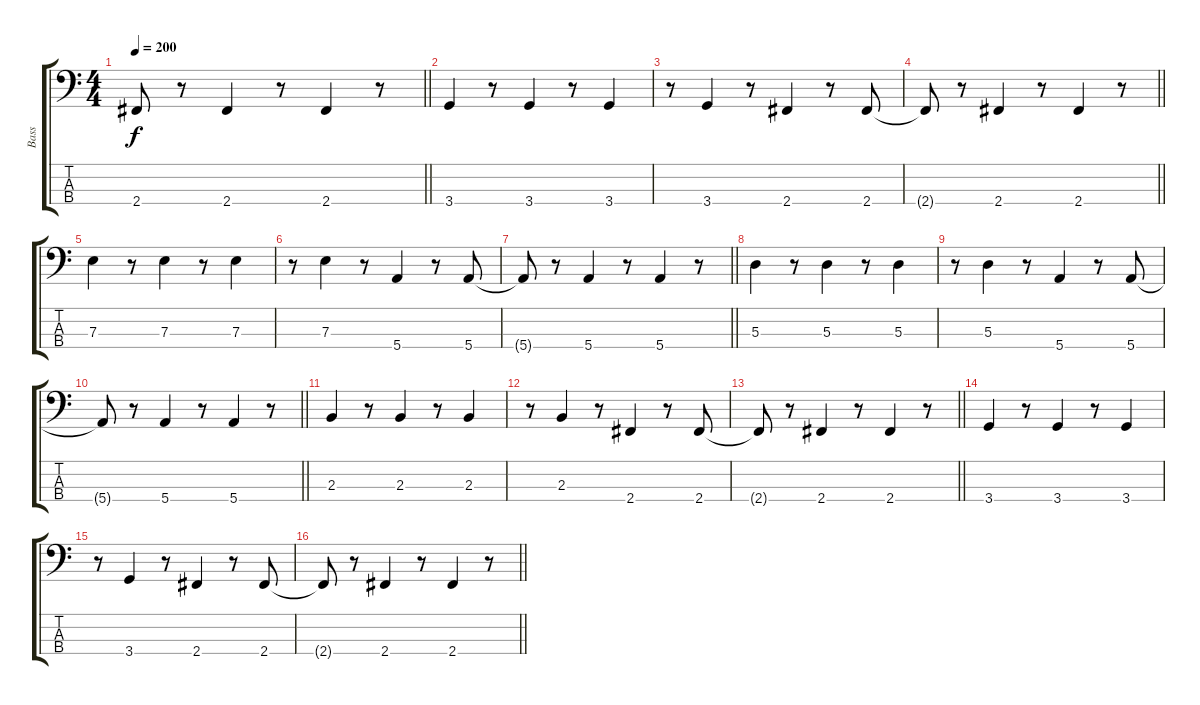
\track ("Bass" "Bass") {instrument synthbass1}
\staff {score tabs}
\tuning (G2 D2 A1 E1) {hide}
\ts (4 4)
\tempo 200
\clef f4
\barLineRight lightlight
\ks c
2.4{t}.8{dy f} r.8 2.4.4 r.8 2.4.4 r.8 |
3.4.4 r.8 3.4.4 r.8 3.4.4 |
r.8 3.4.4 r.8 2.4.4 r.8 2.4.8 |
\barLineRight lightlight
2.4{t}.8 r.8 2.4.4 r.8 2.4.4 r.8 |
7.3.4 r.8 7.3.4 r.8 7.3.4 |
r.8 7.3.4 r.8 5.4.4 r.8 5.4.8 |
\barLineRight lightlight
5.4{t}.8 r.8 5.4.4 r.8 5.4.4 r.8 |
5.3.4 r.8 5.3.4 r.8 5.3.4 |
r.8 5.3.4 r.8 5.4.4 r.8 5.4.8 |
\barLineRight lightlight
5.4{t}.8 r.8 5.4.4 r.8 5.4.4 r.8 |
2.3.4 r.8 2.3.4 r.8 2.3.4 |
r.8 2.3.4 r.8 2.4.4 r.8 2.4.8 |
\barLineRight lightlight
2.4{t}.8 r.8 2.4.4 r.8 2.4.4 r.8 |
3.4.4 r.8 3.4.4 r.8 3.4.4 |
r.8 3.4.4 r.8 2.4.4 r.8 2.4.8 |
\barLineRight lightlight
2.4{t}.8 r.8 2.4.4 r.8 2.4.4 r.8
